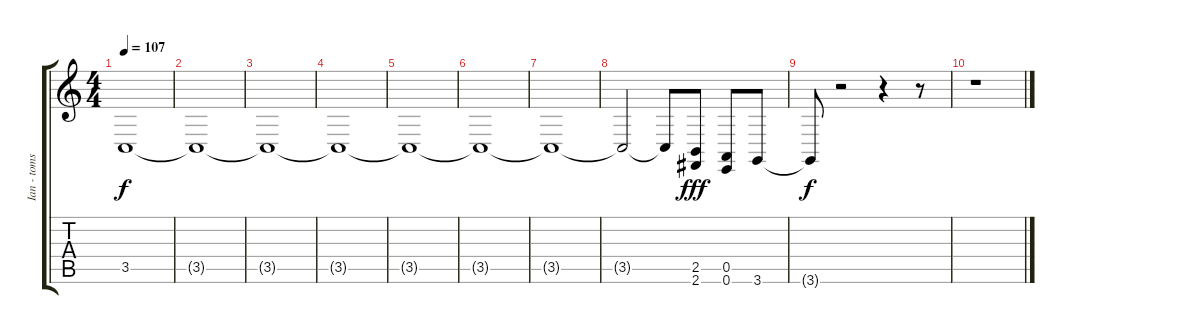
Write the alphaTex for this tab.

\track ("Ian - toms" "Ian - toms") {instrument acousticgrandpiano}
\staff {score tabs}
\tuning (E4 B3 G3 D3 A2 E2) {hide}
\ts (4 4)
\tempo 107
\clef g2
\ks c
3.5{t}.1{dy f} |
3.5{t}.1 |
3.5{t}.1 |
3.5{t}.1 |
3.5{t}.1 |
3.5{t}.1 |
3.5{t}.1 |
3.5{t}.2 3.5{t}.8 (2.5 2.6).8{dy fff} (0.5 0.6).8 3.6.8 |
3.6{t}.8{dy f} r.2 r.4 r.8 |
r.1
